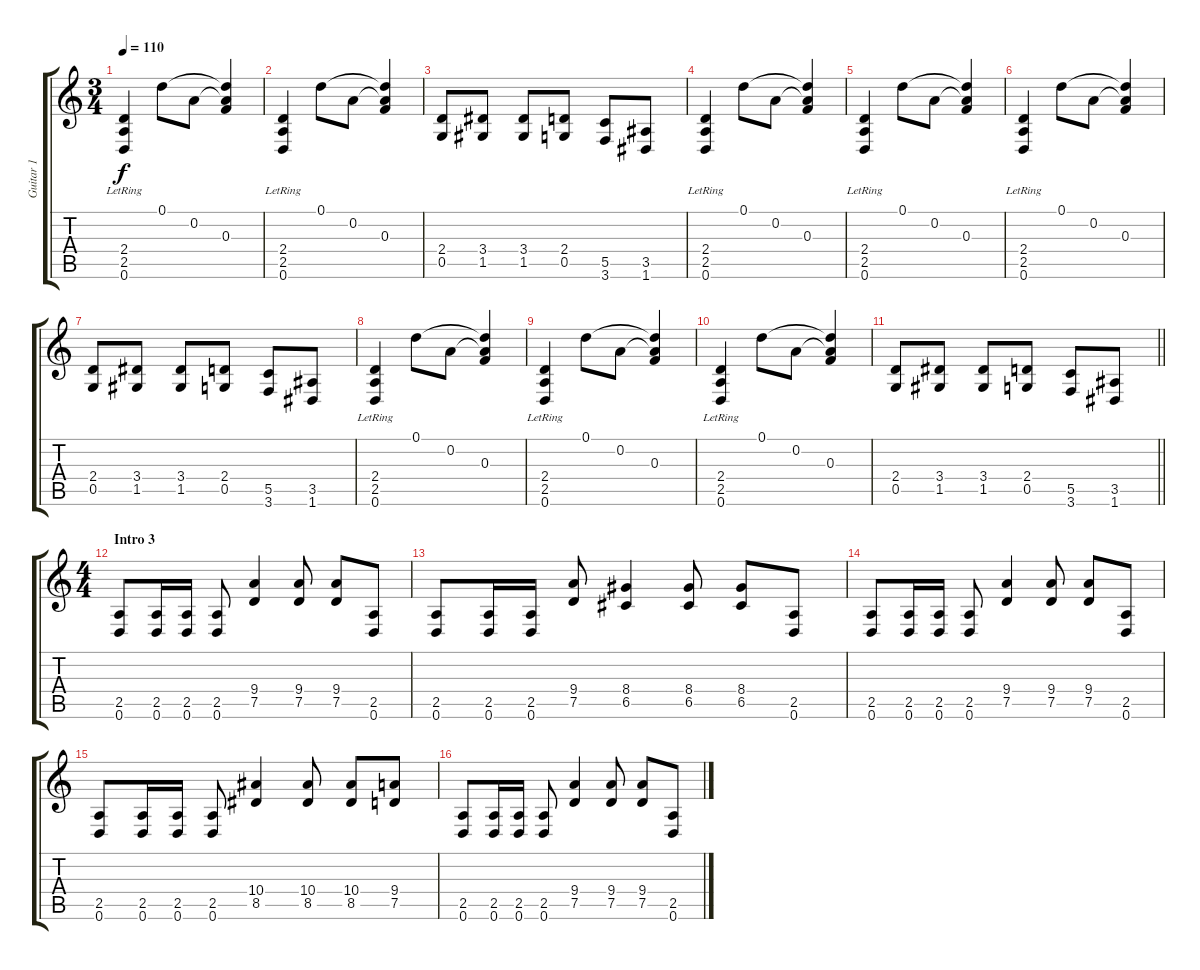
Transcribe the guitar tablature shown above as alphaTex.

\track ("Guitar 1" "Guitar 1") {instrument distortionguitar}
\staff {score tabs}
\tuning (D4 A3 F3 C3 G2 D2) {hide}
\ts (3 4)
\tempo 110
\clef g2
\ks c
(2.4{lr} 2.5{lr} 0.6{lr}).4{dy f} 0.1.8 0.2.8 (0.1{t} 0.2{t} 0.3).4 |
(2.4{lr} 2.5{lr} 0.6{lr}).4 0.1.8 0.2.8 (0.1{t} 0.2{t} 0.3).4 |
(2.4 0.5).8 (3.4 1.5).8 (3.4 1.5).8 (2.4 0.5).8 (5.5 3.6).8 (3.5 1.6).8 |
(2.4{lr} 2.5{lr} 0.6{lr}).4 0.1.8 0.2.8 (0.1{t} 0.2{t} 0.3).4 |
(2.4{lr} 2.5{lr} 0.6{lr}).4 0.1.8 0.2.8 (0.1{t} 0.2{t} 0.3).4 |
(2.4{lr} 2.5{lr} 0.6{lr}).4 0.1.8 0.2.8 (0.1{t} 0.2{t} 0.3).4 |
(2.4 0.5).8 (3.4 1.5).8 (3.4 1.5).8 (2.4 0.5).8 (5.5 3.6).8 (3.5 1.6).8 |
(2.4{lr} 2.5{lr} 0.6{lr}).4 0.1.8 0.2.8 (0.1{t} 0.2{t} 0.3).4 |
(2.4{lr} 2.5{lr} 0.6{lr}).4 0.1.8 0.2.8 (0.1{t} 0.2{t} 0.3).4 |
(2.4{lr} 2.5{lr} 0.6{lr}).4 0.1.8 0.2.8 (0.1{t} 0.2{t} 0.3).4 |
\barLineRight lightlight
(2.4 0.5).8 (3.4 1.5).8 (3.4 1.5).8 (2.4 0.5).8 (5.5 3.6).8 (3.5 1.6).8 |
\ts (4 4)
\section ("" "Intro 3")
(2.5 0.6).8 (2.5 0.6).16 (2.5 0.6).16 (2.5 0.6).8 (9.4 7.5).4 (9.4 7.5).8 (9.4 7.5).8 (2.5 0.6).8 |
(2.5 0.6).8 (2.5 0.6).16 (2.5 0.6).16 (9.4 7.5).8 (8.4 6.5).4 (8.4 6.5).8 (8.4 6.5).8 (2.5 0.6).8 |
(2.5 0.6).8 (2.5 0.6).16 (2.5 0.6).16 (2.5 0.6).8 (9.4 7.5).4 (9.4 7.5).8 (9.4 7.5).8 (2.5 0.6).8 |
(2.5 0.6).8 (2.5 0.6).16 (2.5 0.6).16 (2.5 0.6).8 (10.4 8.5).4 (10.4 8.5).8 (10.4 8.5).8 (9.4 7.5).8 |
(2.5 0.6).8 (2.5 0.6).16 (2.5 0.6).16 (2.5 0.6).8 (9.4 7.5).4 (9.4 7.5).8 (9.4 7.5).8 (2.5 0.6).8
